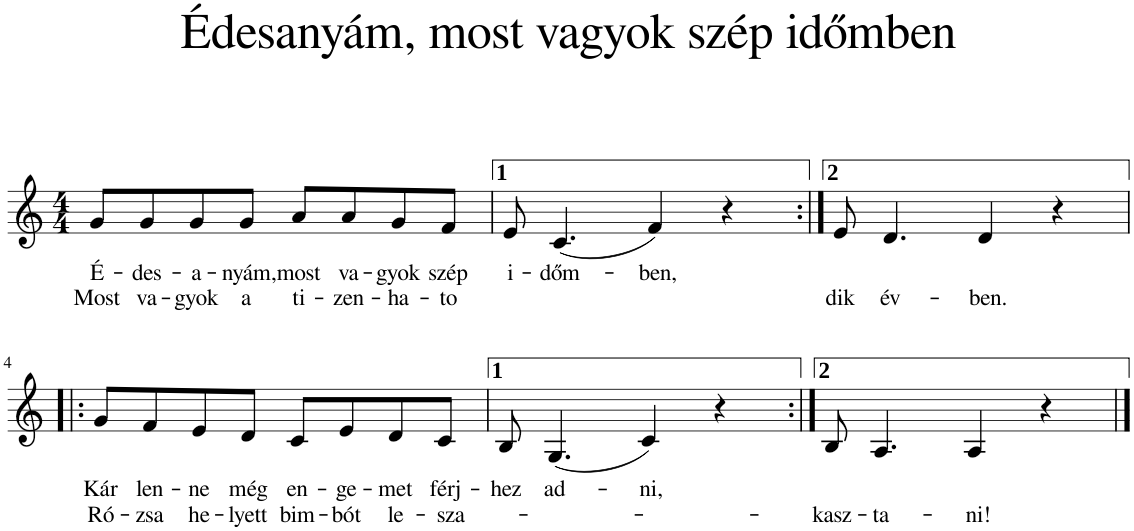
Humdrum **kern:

**kern	**text	**text
*part1	*part1	*part1
*staff1	*staff1	*staff1
*I"Piano	*	*
*I'Pno	*	*
*clefG2	*	*
*k[]	*	*
*M4/4	*	*
=1	=1	=1
!	!LO:LY:b	!LO:LY:b
8g/L	É-	Most
!	!LO:LY:b	!LO:LY:b
8g/	-des-	va-
!	!LO:LY:b	!LO:LY:b
8g/	-a-	-gyok
!	!LO:LY:b	!LO:LY:b
8g/J	-nyám,	a
!	!LO:LY:b	!LO:LY:b
8a/L	most	ti-
!	!LO:LY:b	!LO:LY:b
8a/	va-	-zen-
!	!LO:LY:b	!LO:LY:b
8g/	-gyok	-ha-
!	!LO:LY:b	!LO:LY:b
8f/J	szép	-to
=2	=2	=2
!	!LO:LY:b	!
8e/	i-	.
!	!LO:LY:b	!
(4.c/	-dőm-	.
!	!LO:LY:b	!
4f/)	-ben,	.
4r	.	.
=3:|!	=3:|!	=3:|!
!	!	!LO:LY:b
8e/	.	dik
!	!	!LO:LY:b
4.d/	.	év-
!	!	!LO:LY:b
4d/	.	-ben.
4r	.	.
!!LO:LB:g=z
=4!|:	=4!|:	=4!|:
!	!LO:LY:b	!LO:LY:b
8g/L	Kár	Ró-
!	!LO:LY:b	!LO:LY:b
8f/	len-	-zsa
!	!LO:LY:b	!LO:LY:b
8e/	-ne	he-
!	!LO:LY:b	!LO:LY:b
8d/J	még	-lyett
!	!LO:LY:b	!LO:LY:b
8c/L	en-	bim-
!	!LO:LY:b	!LO:LY:b
8e/	-ge-	-bót
!	!LO:LY:b	!LO:LY:b
8d/	-met	le-
!	!LO:LY:b	!LO:LY:b
8c/J	férj-	-sza-
=5	=5	=5
!	!LO:LY:b	!
8B/	-hez	.
!	!LO:LY:b	!
(4.G/	ad-	.
!	!LO:LY:b	!
4c/)	-ni,	.
4r	.	.
=6:|!	=6:|!	=6:|!
!	!	!LO:LY:b
8B/	.	-kasz-
!	!	!LO:LY:b
4.A/	.	-ta-
!	!	!LO:LY:b
4A/	.	-ni!
4r	.	.
==	==	==
*-	*-	*-
